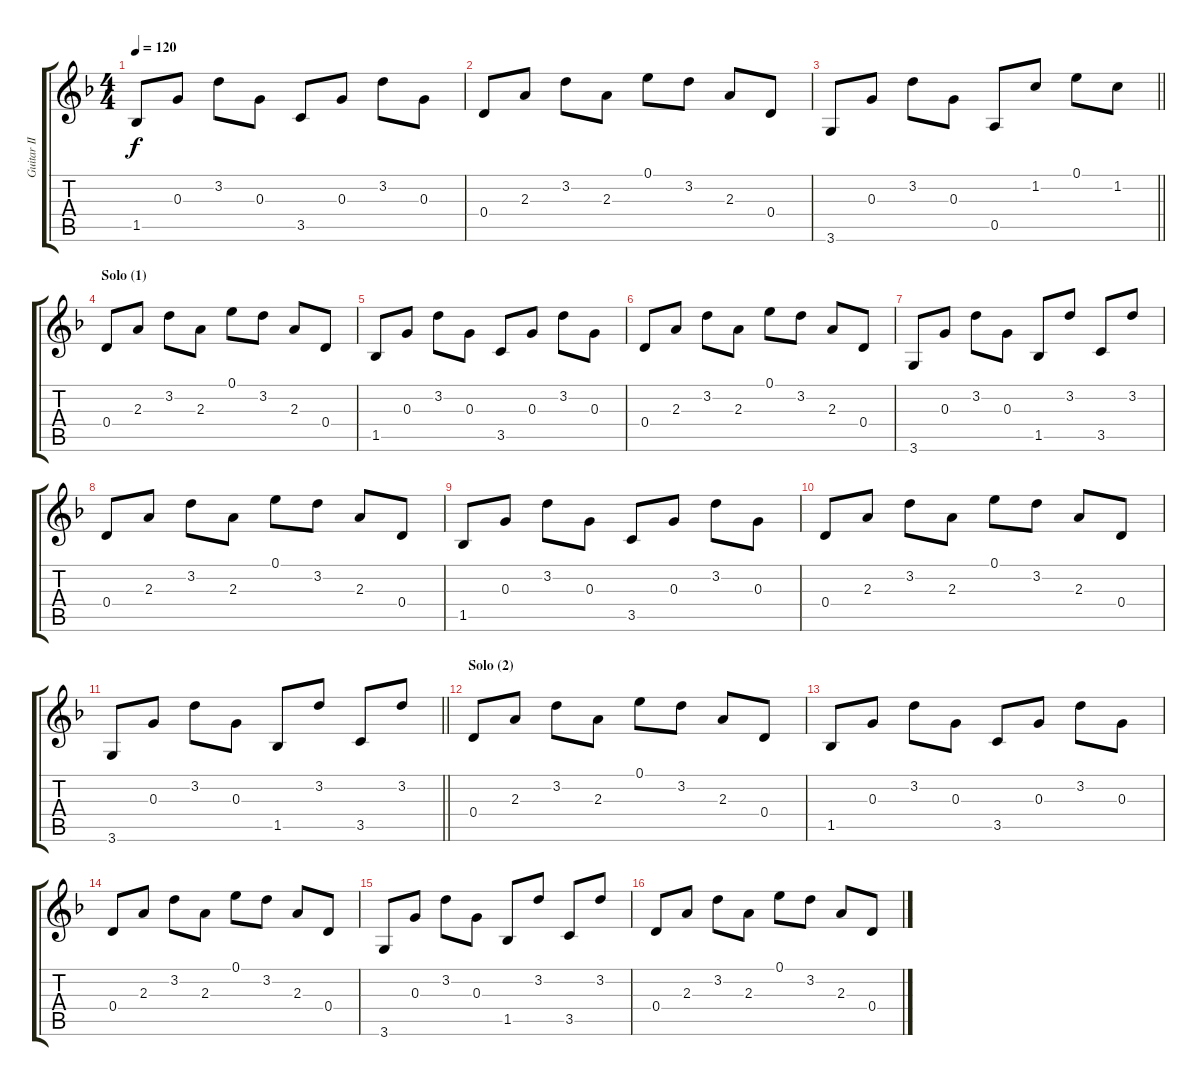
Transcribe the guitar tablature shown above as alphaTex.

\track ("Guitar II" "Guitar II") {instrument acousticguitarsteel}
\staff {score tabs}
\tuning (E4 B3 G3 D3 A2 E2) {hide}
\ts (4 4)
\tempo 120
\clef g2
\ks dminor
1.5.8{dy f} 0.3.8 3.2.8 0.3.8 3.5.8 0.3.8 3.2.8 0.3.8 |
0.4.8 2.3.8 3.2.8 2.3.8 0.1.8 3.2.8 2.3.8 0.4.8 |
\barLineRight lightlight
3.6.8 0.3.8 3.2.8 0.3.8 0.5.8 1.2.8 0.1.8 1.2.8 |
\section ("" "Solo (1)")
0.4.8 2.3.8 3.2.8 2.3.8 0.1.8 3.2.8 2.3.8 0.4.8 |
1.5.8 0.3.8 3.2.8 0.3.8 3.5.8 0.3.8 3.2.8 0.3.8 |
0.4.8 2.3.8 3.2.8 2.3.8 0.1.8 3.2.8 2.3.8 0.4.8 |
3.6.8 0.3.8 3.2.8 0.3.8 1.5.8 3.2.8 3.5.8 3.2.8 |
0.4.8 2.3.8 3.2.8 2.3.8 0.1.8 3.2.8 2.3.8 0.4.8 |
1.5.8 0.3.8 3.2.8 0.3.8 3.5.8 0.3.8 3.2.8 0.3.8 |
0.4.8 2.3.8 3.2.8 2.3.8 0.1.8 3.2.8 2.3.8 0.4.8 |
\barLineRight lightlight
3.6.8 0.3.8 3.2.8 0.3.8 1.5.8 3.2.8 3.5.8 3.2.8 |
\section ("" "Solo (2)")
0.4.8 2.3.8 3.2.8 2.3.8 0.1.8 3.2.8 2.3.8 0.4.8 |
1.5.8 0.3.8 3.2.8 0.3.8 3.5.8 0.3.8 3.2.8 0.3.8 |
0.4.8 2.3.8 3.2.8 2.3.8 0.1.8 3.2.8 2.3.8 0.4.8 |
3.6.8 0.3.8 3.2.8 0.3.8 1.5.8 3.2.8 3.5.8 3.2.8 |
0.4.8 2.3.8 3.2.8 2.3.8 0.1.8 3.2.8 2.3.8 0.4.8
